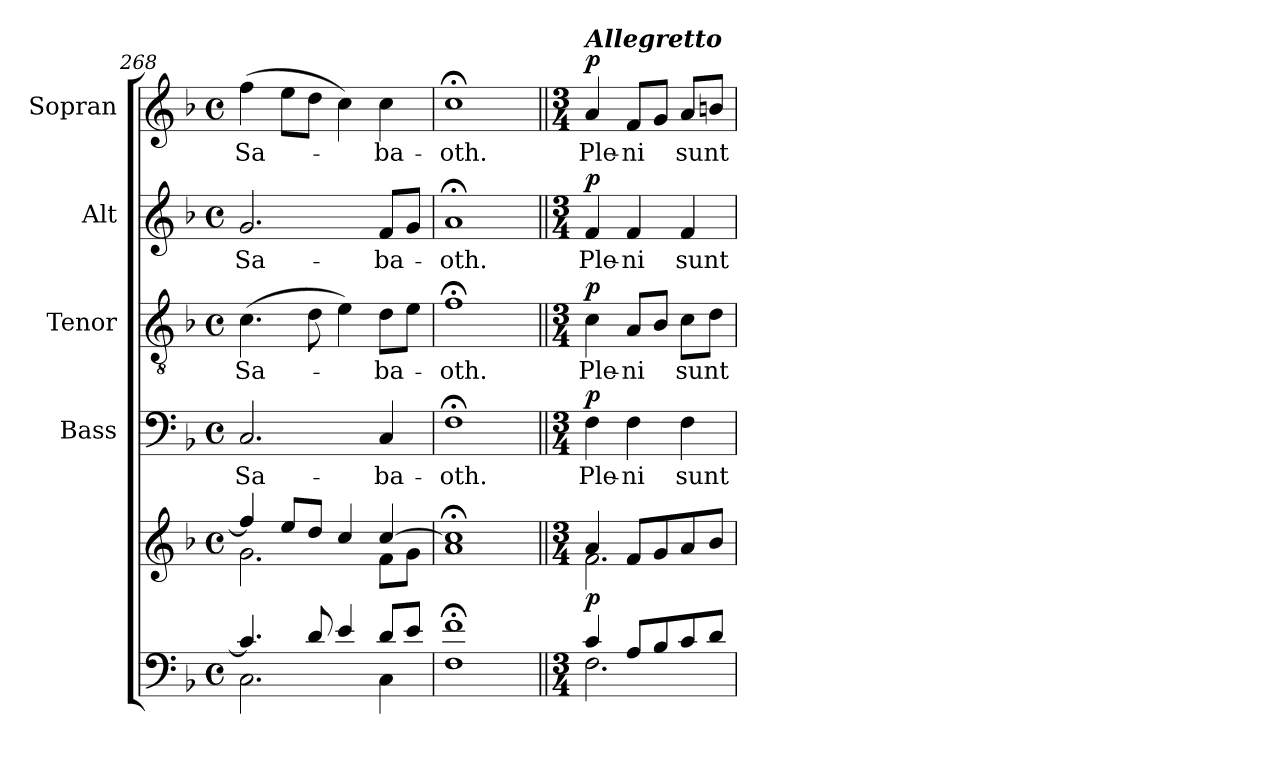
**kern	**kern	**dynam	**kern	**text	**dynam	**kern	**text	**dynam	**kern	**text	**dynam	**kern	**text	**dynam
*part5	*part5	*part5	*part4	*part4	*part4	*part3	*part3	*part3	*part2	*part2	*part2	*part1	*part1	*part1
*staff6	*staff5	*staff5/6	*staff4	*staff4	*staff4	*staff3	*staff3	*staff3	*staff2	*staff2	*staff2	*staff1	*staff1	*staff1
*	*	*	*I"Bass	*	*	*I"Tenor	*	*	*I"Alt	*	*	*I"Sopran	*	*
*	*	*	*I'B.	*	*	*I'T.	*	*	*I'A.	*	*	*I'S.	*	*
*clefF4	*clefG2	*	*clefF4	*	*	*clefGv2	*	*	*clefG2	*	*	*clefG2	*	*
*k[b-]	*k[b-]	*	*k[b-]	*	*	*k[b-]	*	*	*k[b-]	*	*	*k[b-]	*	*
*F:	*F:	*	*F:	*	*	*F:	*	*	*F:	*	*	*F:	*	*
*M4/4	*M4/4	*	*M4/4	*	*	*M4/4	*	*	*M4/4	*	*	*M4/4	*	*
*met(c)	*met(c)	*	*met(c)	*	*	*met(c)	*	*	*met(c)	*	*	*met(c)	*	*
=268	=268	=268	=268	=268	=268	=268	=268	=268	=268	=268	=268	=268	=268	=268
*^	*^	*	*	*	*	*	*	*	*	*	*	*	*	*
!	!	!	!	!	!	!LO:LY:b	!	!	!LO:LY:b	!	!	!LO:LY:b	!	!	!LO:LY:b	!
4.c/]	2.C\	4ff/]	2.g\	.	2.C/	Sa-	.	(>4.c\	Sa-	.	2.g/	Sa-	.	(>4ff\	Sa-	.
.	.	8ee/L	.	.	.	.	.	.	.	.	.	.	.	8ee\L	.	.
8d/	.	8dd/J	.	.	.	.	.	8d\	.	.	.	.	.	8dd\J	.	.
4e/	.	4cc/	.	.	.	.	.	4e\)	.	.	.	.	.	4cc\)	.	.
!	!	!	!	!	!	!LO:LY:b	!	!	!LO:LY:b	!	!	!LO:LY:b	!	!	!LO:LY:b	!
8d/L	4C\	[>4cc/	8f\L	.	4C/	-ba-	.	8d\L	-ba-	.	8f/L	-ba-	.	4cc\	-ba-	.
8e/J	.	.	8g\J	.	.	.	.	8e\J	.	.	8g/J	.	.	.	.	.
=269	=269	=269	=269	=269	=269	=269	=269	=269	=269	=269	=269	=269	=269	=269	=269	=269
!	!	!	!	!	!	!LO:LY:b	!	!	!LO:LY:b	!	!	!LO:LY:b	!	!	!LO:LY:b	!
1f;	1F	1cc;<]	1a	.	1F;<	-oth.	.	1f;<	-oth.	.	1a;<	-oth.	.	1cc;<	-oth.	.
=270||	=270||	=270||	=270||	=270||	=270||	=270||	=270||	=270||	=270||	=270||	=270||	=270||	=270||	=270||	=270||	=270||
*M3/4	*	*M3/4	*	*	*M3/4	*	*	*M3/4	*	*	*M3/4	*	*	*M3/4	*	*
!	!	!	!	!	!	!	!	!	!	!	!	!	!	!LO:TX:a:Bi:t=Allegretto	!	!
!	!	!	!	!LO:DY:b	!	!LO:LY:b	!LO:DY:a	!	!LO:LY:b	!LO:DY:a	!	!LO:LY:b	!LO:DY:a	!	!LO:LY:b	!LO:DY:a
4c/	2.F\	4a/	2.f\	p	4F\	Ple-	p	4c\	Ple-	p	4f/	Ple-	p	4a/	Ple-	p
!	!	!	!	!	!	!LO:LY:b	!	!	!LO:LY:b	!	!	!LO:LY:b	!	!	!LO:LY:b	!
8A/L	.	8f/L	.	.	4F\	-ni	.	8A/L	-ni	.	4f/	-ni	.	8f/L	-ni	.
8B-/	.	8g/	.	.	.	.	.	8B-/J	.	.	.	.	.	8g/J	.	.
!	!	!	!	!	!	!LO:LY:b	!	!	!LO:LY:b	!	!	!LO:LY:b	!	!	!LO:LY:b	!
8c/	.	8a/	.	.	4F\	sunt	.	8c\L	sunt	.	4f/	sunt	.	8a/L	sunt	.
8d/J	.	8b-/J	.	.	.	.	.	8d\J	.	.	.	.	.	8bn/J	.	.
*v	*v	*	*	*	*	*	*	*	*	*	*	*	*	*	*	*
*	*v	*v	*	*	*	*	*	*	*	*	*	*	*	*	*
=	=	=	=	=	=	=	=	=	=	=	=	=	=	=
*-	*-	*-	*-	*-	*-	*-	*-	*-	*-	*-	*-	*-	*-	*-
